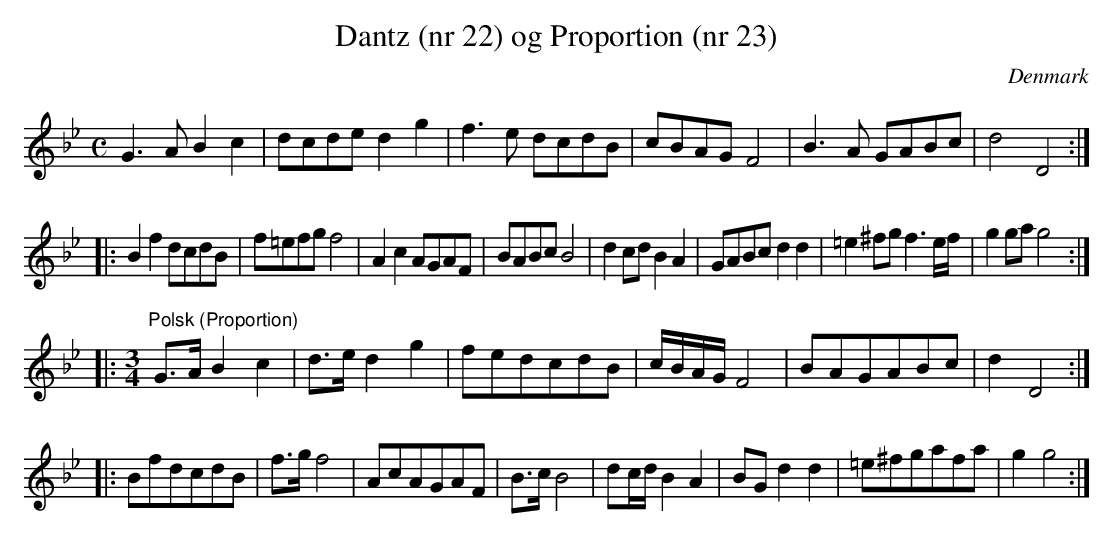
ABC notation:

X:1
T:Dantz (nr 22) og Proportion (nr 23)
M:3/4
M:C
O:Denmark
K:G minor
M:C
G3A  B2c2 | dcde  d2g2 | f3e  dcdB | cBAG F4 | B3A GABc | d4 D4 ::
B2f2 dcdB | f=efg f4   | A2c2 AGAF | BABc B4 |\
d2cd B2A2 | GABc  d2d2 | =e2^fg f3e/f/ | g2ga g4 ::
M:3/4
"^Polsk (Proportion)"
G>A B2 c2 | d>e d2 g2 | fedcdB | c/B/A/G/ F4 | BAGABc | d2 D4::
BfdcdB | f>g f4 | AcAGAF | B>c B4 |\
dc/d/ B2 A2| BG d2 d2  | =e^fgafa | g2 g4 :|
